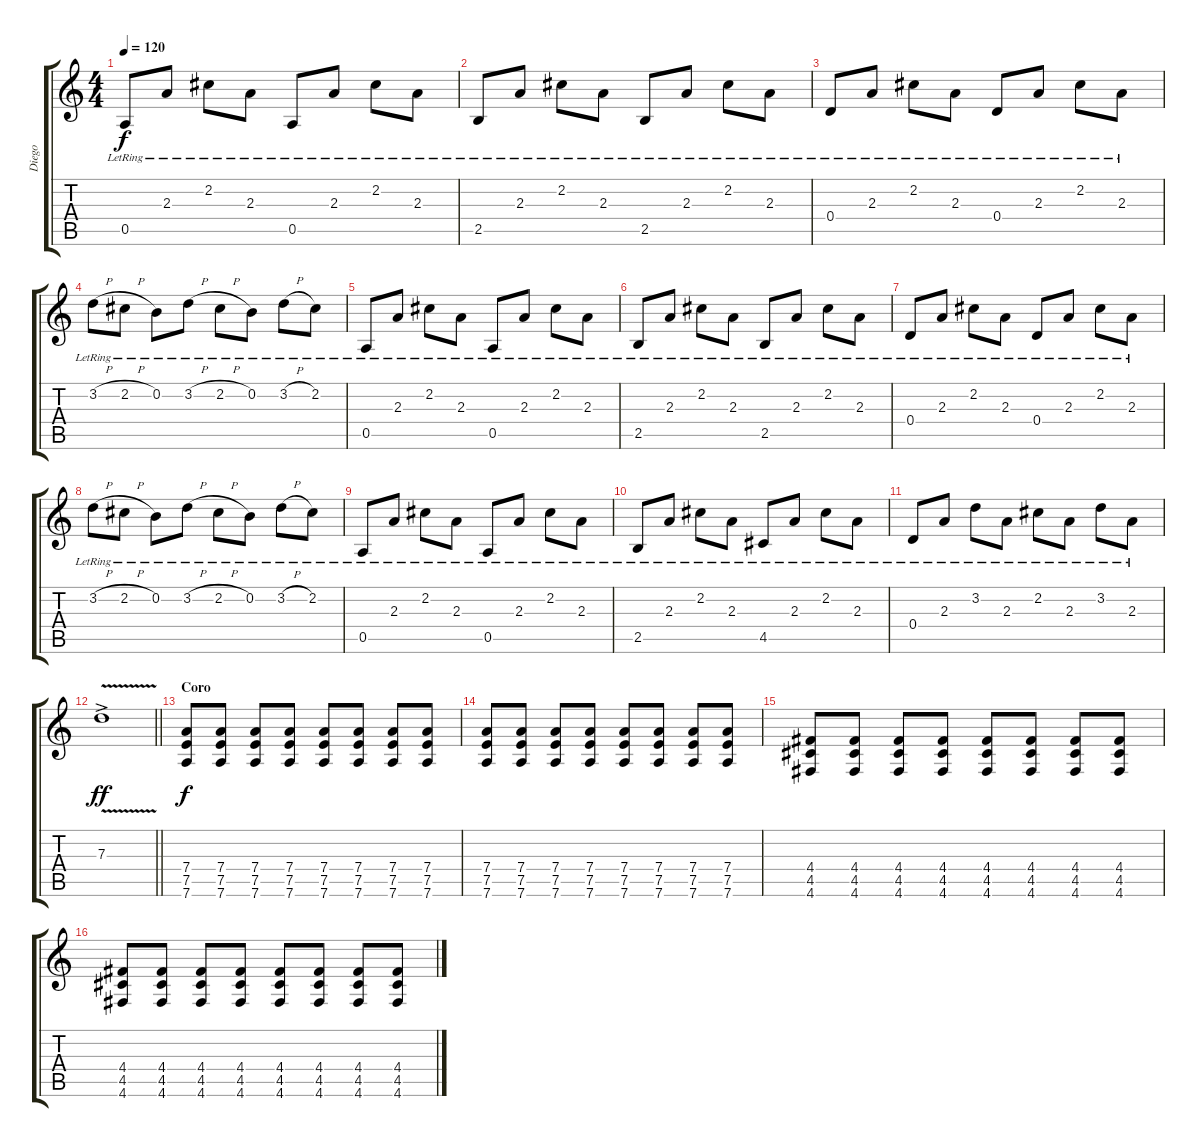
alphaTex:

\track ("Diego" "Diego") {instrument acousticguitarsteel}
\staff {score tabs}
\tuning (E4 B3 G3 D3 A2 D2) {hide}
\ts (4 4)
\tempo 120
\clef g2
\ks c
0.5{lr}.8{dy f} 2.3{lr}.8 2.2{lr}.8 2.3{lr}.8 0.5{lr}.8 2.3{lr}.8 2.2{lr}.8 2.3{lr}.8 |
2.5{lr}.8 2.3{lr}.8 2.2{lr}.8 2.3{lr}.8 2.5{lr}.8 2.3{lr}.8 2.2{lr}.8 2.3{lr}.8 |
0.4{lr}.8 2.3{lr}.8 2.2{lr}.8 2.3{lr}.8 0.4{lr}.8 2.3{lr}.8 2.2{lr}.8 2.3{lr}.8 |
3.2{h lr}.8 2.2{h lr}.8 0.2{lr}.8 3.2{h lr}.8 2.2{h lr}.8 0.2{lr}.8 3.2{h lr}.8 2.2{lr}.8 |
0.5{lr}.8 2.3{lr}.8 2.2{lr}.8 2.3{lr}.8 0.5{lr}.8 2.3{lr}.8 2.2{lr}.8 2.3{lr}.8 |
2.5{lr}.8 2.3{lr}.8 2.2{lr}.8 2.3{lr}.8 2.5{lr}.8 2.3{lr}.8 2.2{lr}.8 2.3{lr}.8 |
0.4{lr}.8 2.3{lr}.8 2.2{lr}.8 2.3{lr}.8 0.4{lr}.8 2.3{lr}.8 2.2{lr}.8 2.3{lr}.8 |
3.2{h lr}.8 2.2{h lr}.8 0.2{lr}.8 3.2{h lr}.8 2.2{h lr}.8 0.2{lr}.8 3.2{h lr}.8 2.2{lr}.8 |
0.5{lr}.8 2.3{lr}.8 2.2{lr}.8 2.3{lr}.8 0.5{lr}.8 2.3{lr}.8 2.2{lr}.8 2.3{lr}.8 |
2.5{lr}.8 2.3{lr}.8 2.2{lr}.8 2.3{lr}.8 4.5{lr}.8 2.3{lr}.8 2.2{lr}.8 2.3{lr}.8 |
0.4{lr}.8 2.3{lr}.8 3.2{lr}.8 2.3{lr}.8 2.2{lr}.8 2.3{lr}.8 3.2{lr}.8 2.3{lr}.8 |
\barLineRight lightlight
7.3{v ac}.1{dy ff} |
\section ("" "Coro")
(7.4 7.5 7.6).8{dy f instrument distortionguitar} (7.4 7.5 7.6).8 (7.4 7.5 7.6).8 (7.4 7.5 7.6).8 (7.4 7.5 7.6).8 (7.4 7.5 7.6).8 (7.4 7.5 7.6).8 (7.4 7.5 7.6).8 |
(7.4 7.5 7.6).8 (7.4 7.5 7.6).8 (7.4 7.5 7.6).8 (7.4 7.5 7.6).8 (7.4 7.5 7.6).8 (7.4 7.5 7.6).8 (7.4 7.5 7.6).8 (7.4 7.5 7.6).8 |
(4.4 4.5 4.6).8 (4.4 4.5 4.6).8 (4.4 4.5 4.6).8 (4.4 4.5 4.6).8 (4.4 4.5 4.6).8 (4.4 4.5 4.6).8 (4.4 4.5 4.6).8 (4.4 4.5 4.6).8 |
(4.4 4.5 4.6).8 (4.4 4.5 4.6).8 (4.4 4.5 4.6).8 (4.4 4.5 4.6).8 (4.4 4.5 4.6).8 (4.4 4.5 4.6).8 (4.4 4.5 4.6).8 (4.4 4.5 4.6).8
